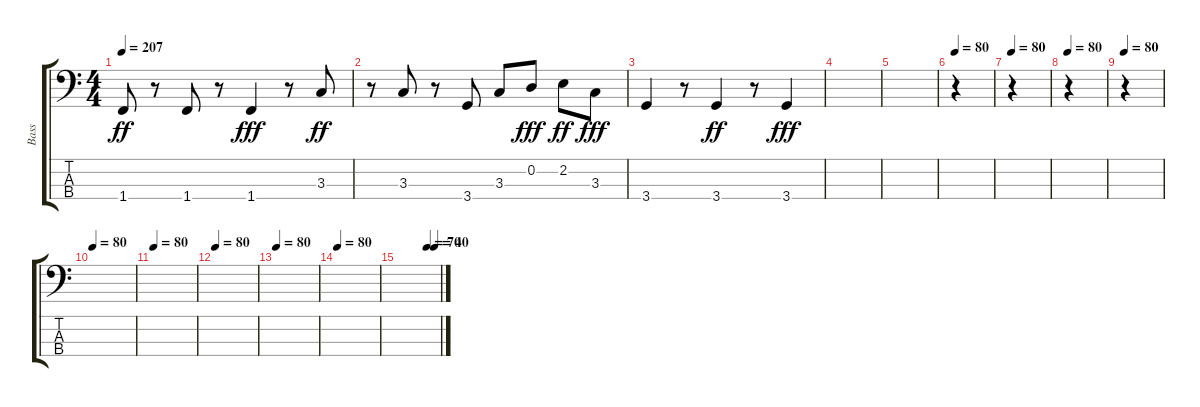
\track ("Bass" "Bass") {instrument electricbassfinger}
\staff {score tabs}
\tuning (G2 D2 A1 E1) {hide}
\ts (4 4)
\tempo 207
\clef f4
\ks c
1.4.8{dy ff} r.8 1.4.8 r.8 1.4.4{dy fff} r.8 3.3.8{dy ff} |
r.8 3.3.8 r.8 3.4.8 3.3.8 0.2.8{dy fff} 2.2.8{dy ff} 3.3.8{dy fff} |
3.4.4 r.8 3.4.4{dy ff} r.8 3.4.4{dy fff} |
|
|
\tempo 80
r.4 |
\tempo 80
r.4 |
\tempo 80
r.4 |
\tempo 80
r.4 |
\tempo 80
|
\tempo 80
|
\tempo 80
|
\tempo 80
|
\tempo 80
|
\tempo (70 0.6875)
\tempo (40 0.875)
